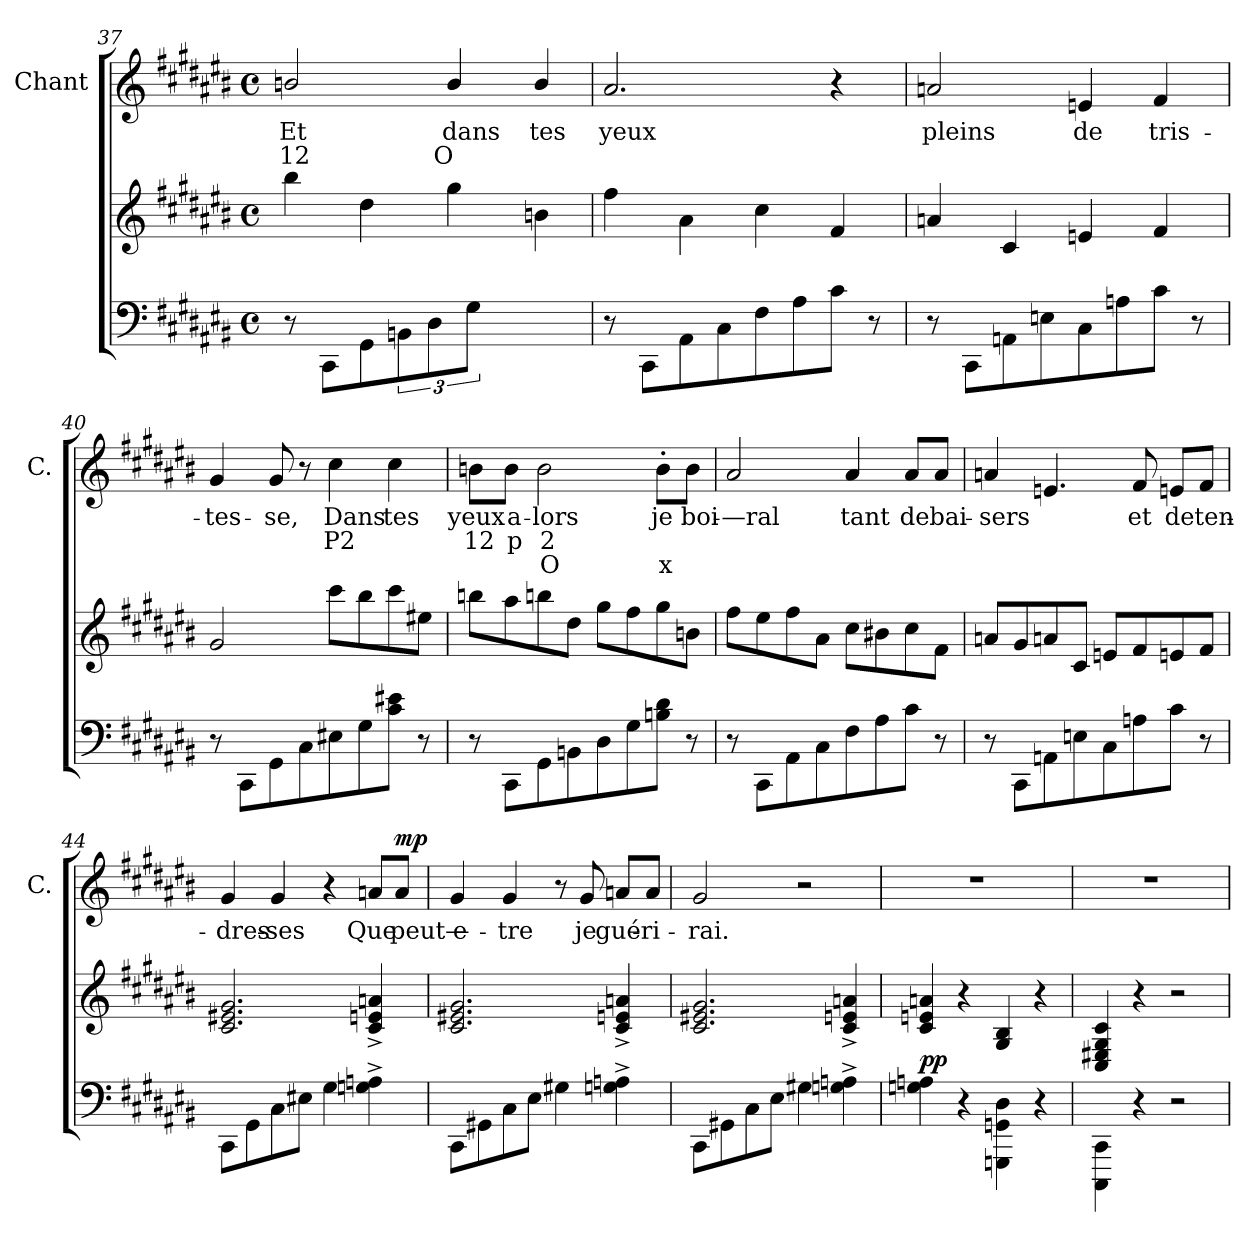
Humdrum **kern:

**kern	**dynam	**kern	**kern	**text	**text	**text	**dynam
*part3	*part3	*part2	*part1	*part1	*part1	*part1	*part1
*staff3	*staff3	*staff2	*staff1	*staff1	*staff1	*staff1	*staff1
*	*	*	*I"Chant	*	*	*	*
*	*	*	*I'C.	*	*	*	*
*clefF4	*	*clefG2	*clefG2	*	*	*	*
*k[f#c#g#d#a#e#b#]	*	*k[f#c#g#d#a#e#b#]	*k[f#c#g#d#a#e#b#]	*	*	*	*
*M4/4	*	*M4/4	*M4/4	*	*	*	*
*met(c)	*	*met(c)	*met(c)	*	*	*	*
=37	=37	=37	=37	=37	=37	=37	=37
8r	.	4bb#i\	2bni/	Et	12	.	.
8CC#j\L	.	.	.	.	.	.	.
8GG#j\	.	4dd#i\	.	.	.	.	.
12BBnj\	.	.	.	.	.	.	.
12D#j\	.	.	.	.	.	.	.
.	.	4gg#i\	4bi/	dans	O	.	.
12G#j\J	.	.	.	.	.	.	.
4.ryy	.	.	.	.	.	.	.
.	.	4bni\	4bi/	tes	.	.	.
=38	=38	=38	=38	=38	=38	=38	=38
8r	.	4ff#i\	2.a#i/	yeux	.	.	.
8CC#j\L	.	.	.	.	.	.	.
8AA#j\	.	4a#i\	.	.	.	.	.
8C#j\	.	.	.	.	.	.	.
8F#j\	.	4cc#i\	.	.	.	.	.
8A#j\	.	.	.	.	.	.	.
8c#j\J	.	4f#i/	4r	.	.	.	.
8r	.	.	.	.	.	.	.
!!LO:LB:g=z
=39	=39	=39	=39	=39	=39	=39	=39
8r	.	4ani/	2ani/	pleins	.	.	.
8CC#j\L	.	.	.	.	.	.	.
8AAnj\	.	4c#i/	.	.	.	.	.
8Enj\	.	.	.	.	.	.	.
8C#j\	.	4eni/	4eni/	de	.	.	.
8Anj\	.	.	.	.	.	.	.
8c#j\J	.	4f#i/	4f#i/	tris-	.	.	.
8r	.	.	.	.	.	.	.
=40	=40	=40	=40	=40	=40	=40	=40
8r	.	2g#i/	4g#i/	tes-	.	.	.
8CC#j\L	.	.	.	.	.	.	.
8GG#j\	.	.	8g#i/	se,	.	.	.
8C#j\	.	.	8r	.	.	.	.
8E#Xj\	.	8ccc#i\L	4cc#i\	Dans	P2	.	.
8G#j\	.	8bb#i\	.	.	.	.	.
8e#Xj\ 8c#j\J	.	8ccc#i\	4cc#i\	tes	.	.	.
8r	.	8ee#Xi\J	.	.	.	.	.
=41	=41	=41	=41	=41	=41	=41	=41
8r	.	8bbni\L	8bni\L	yeux	12	.	.
8CC#j\L	.	8aa#i\	8bi\J	a-	p	.	.
8GG#j\	.	8bbni\	2bi\	lors	2	O	.
8BBnj\	.	8dd#i\J	.	.	.	.	.
8D#j\	.	8gg#i\L	.	.	.	.	.
8G#j\	.	8ff#i\	.	.	.	.	.
8d#j\ 8Bnj\J	.	8gg#i\	8b'<i\L	je	.	x	.
8r	.	8bni\J	8bi\J	boi-	.	.	.
!!LO:LB:g=z
=42	=42	=42	=42	=42	=42	=42	=42
8r	.	8ff#i\L	2a#i/	—ral	.	.	.
8CC#j\L	.	8ee#i\	.	.	.	.	.
8AA#j\	.	8ff#i\	.	.	.	.	.
8C#j\	.	8a#i\J	.	.	.	.	.
8F#j\	.	8cc#i\L	4a#i/	tant	.	.	.
8A#j\	.	8b#Xi\	.	.	.	.	.
8c#j\J	.	8cc#i\	8a#i/L	de	.	.	.
8r	.	8f#i\J	8a#i/J	bai-	.	.	.
=43	=43	=43	=43	=43	=43	=43	=43
8r	.	8ani/L	4ani/	sers	.	.	.
8CC#j\L	.	8g#i/	.	.	.	.	.
8AAnj\	.	8ani/	4.eni/	.	.	.	.
8Enj\	.	8c#i/J	.	.	.	.	.
8C#j\	.	8eni/L	.	.	.	.	.
8Anj\	.	8f#i/	8f#i/	et	.	.	.
8c#j\J	.	8eni/	8eni/L	de	.	.	.
8r	.	8f#i/J	8f#i/J	ten-	.	.	.
=44	=44	=44	=44	=44	=44	=44	=44
8CC#j\L	.	2.g#i/ 2.e#Xi/ 2.c#i/	4g#i/	dres-	.	.	.
8GG#j\	.	.	.	.	.	.	.
8C#j\	.	.	4g#i/	ses	.	.	.
8E#Xj\J	.	.	.	.	.	.	.
4G#j\	.	.	4r	.	.	.	.
4Gnj^>\ 4Anj^>\	.	4ani^>/ 4eni^>/ 4c#i^>/	8ani/L	Que	.	.	.
!	!	!	!	!	!	!	!LO:DY:a
.	.	.	8ai/J	peut—	.	.	mp
!!LO:LB:g=z
=45	=45	=45	=45	=45	=45	=45	=45
8CC#j\L	.	2.g#i/ 2.e#Xi/ 2.c#i/	4g#i/	e-	.	.	.
8GG#Xj\	.	.	.	.	.	.	.
8C#j\	.	.	4g#i/	tre	.	.	.
8E#j\J	.	.	.	.	.	.	.
4G#Xj\	.	.	8r	.	.	.	.
.	.	.	8g#i/	je	.	.	.
4Gnj^>\ 4Anj^>\	.	4ani^>/ 4eni^>/ 4c#i^>/	8ani/L	gué-	.	.	.
.	.	.	8ai/J	ri-	.	.	.
=46	=46	=46	=46	=46	=46	=46	=46
8CC#j\L	.	2.g#i/ 2.e#Xi/ 2.c#i/	2g#i/	rai.	.	.	.
8GG#Xj\	.	.	.	.	.	.	.
8C#j\	.	.	.	.	.	.	.
8E#j\J	.	.	.	.	.	.	.
4G#Xj\	.	.	2r	.	.	.	.
4Gnj^>\ 4Anj^>\	.	4ani^>/ 4eni^>/ 4c#i^>/	.	.	.	.	.
=47	=47	=47	=47	=47	=47	=47	=47
!	!LO:DY:a	!	!	!	!	!	!
4Gnj\ 4Anj\	pp	4ani/ 4eni/ 4c#i/	1r	.	.	.	.
4r	.	4r	.	.	.	.	.
4GGGnj\ 4D#j\ 4GGnj\	.	4B#i/ 4G#i/	.	.	.	.	.
4r	.	4r	.	.	.	.	.
=48	=48	=48	=48	=48	=48	=48	=48
4CCC#j\ 4CC#j\	.	4c#i/ 4G#i/ 4E#Xi/ 4C#i/	1r	.	.	.	.
4r	.	4r	.	.	.	.	.
2r	.	2r	.	.	.	.	.
=	=	=	=	=	=	=	=
*-	*-	*-	*-	*-	*-	*-	*-
